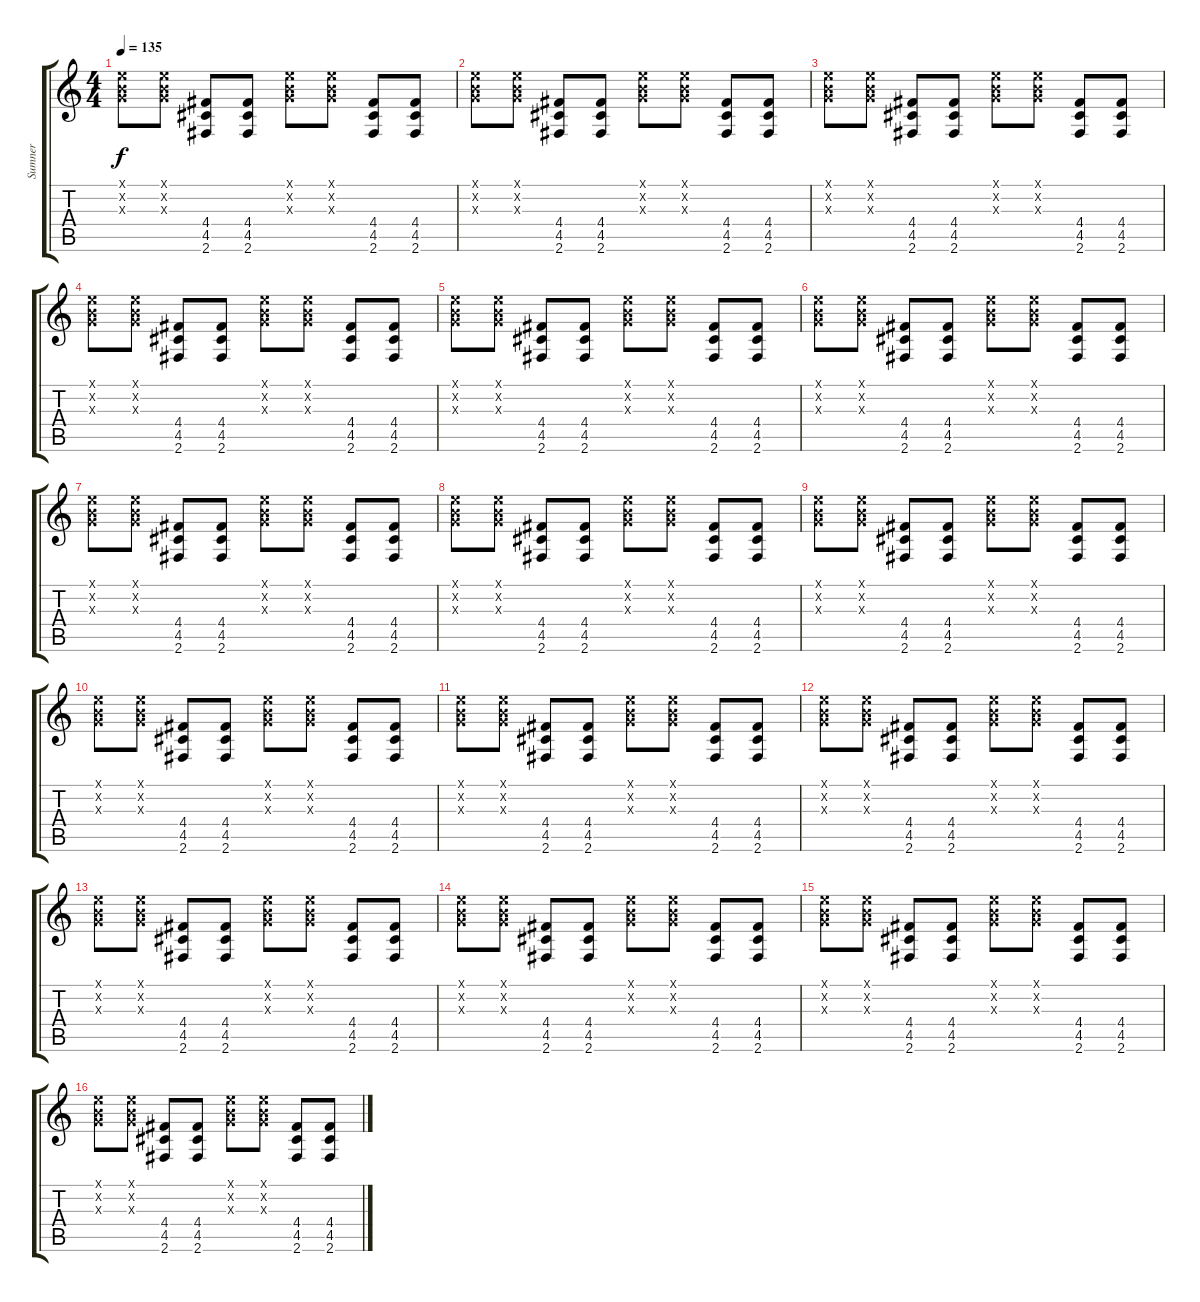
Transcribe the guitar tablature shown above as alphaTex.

\track ("Sumner" "Sumner") {instrument electricguitarclean}
\staff {score tabs}
\tuning (E4 B3 G3 D3 A2 E2) {hide}
\ts (4 4)
\tempo 135
\clef g2
\ks c
(0.1{x} 0.2{x} 0.3{x}).8{dy f} (0.1{x} 0.2{x} 0.3{x}).8 (4.4 4.5 2.6).8 (4.4 4.5 2.6).8 (0.1{x} 0.2{x} 0.3{x}).8 (0.1{x} 0.2{x} 0.3{x}).8 (4.4 4.5 2.6).8 (4.4 4.5 2.6).8 |
(0.1{x} 0.2{x} 0.3{x}).8 (0.1{x} 0.2{x} 0.3{x}).8 (4.4 4.5 2.6).8 (4.4 4.5 2.6).8 (0.1{x} 0.2{x} 0.3{x}).8 (0.1{x} 0.2{x} 0.3{x}).8 (4.4 4.5 2.6).8 (4.4 4.5 2.6).8 |
(0.1{x} 0.2{x} 0.3{x}).8 (0.1{x} 0.2{x} 0.3{x}).8 (4.4 4.5 2.6).8 (4.4 4.5 2.6).8 (0.1{x} 0.2{x} 0.3{x}).8 (0.1{x} 0.2{x} 0.3{x}).8 (4.4 4.5 2.6).8 (4.4 4.5 2.6).8 |
(0.1{x} 0.2{x} 0.3{x}).8 (0.1{x} 0.2{x} 0.3{x}).8 (4.4 4.5 2.6).8 (4.4 4.5 2.6).8 (0.1{x} 0.2{x} 0.3{x}).8 (0.1{x} 0.2{x} 0.3{x}).8 (4.4 4.5 2.6).8 (4.4 4.5 2.6).8 |
(0.1{x} 0.2{x} 0.3{x}).8 (0.1{x} 0.2{x} 0.3{x}).8 (4.4 4.5 2.6).8 (4.4 4.5 2.6).8 (0.1{x} 0.2{x} 0.3{x}).8 (0.1{x} 0.2{x} 0.3{x}).8 (4.4 4.5 2.6).8 (4.4 4.5 2.6).8 |
(0.1{x} 0.2{x} 0.3{x}).8 (0.1{x} 0.2{x} 0.3{x}).8 (4.4 4.5 2.6).8 (4.4 4.5 2.6).8 (0.1{x} 0.2{x} 0.3{x}).8 (0.1{x} 0.2{x} 0.3{x}).8 (4.4 4.5 2.6).8 (4.4 4.5 2.6).8 |
(0.1{x} 0.2{x} 0.3{x}).8 (0.1{x} 0.2{x} 0.3{x}).8 (4.4 4.5 2.6).8 (4.4 4.5 2.6).8 (0.1{x} 0.2{x} 0.3{x}).8 (0.1{x} 0.2{x} 0.3{x}).8 (4.4 4.5 2.6).8 (4.4 4.5 2.6).8 |
(0.1{x} 0.2{x} 0.3{x}).8 (0.1{x} 0.2{x} 0.3{x}).8 (4.4 4.5 2.6).8 (4.4 4.5 2.6).8 (0.1{x} 0.2{x} 0.3{x}).8 (0.1{x} 0.2{x} 0.3{x}).8 (4.4 4.5 2.6).8 (4.4 4.5 2.6).8 |
(0.1{x} 0.2{x} 0.3{x}).8 (0.1{x} 0.2{x} 0.3{x}).8 (4.4 4.5 2.6).8 (4.4 4.5 2.6).8 (0.1{x} 0.2{x} 0.3{x}).8 (0.1{x} 0.2{x} 0.3{x}).8 (4.4 4.5 2.6).8 (4.4 4.5 2.6).8 |
(0.1{x} 0.2{x} 0.3{x}).8 (0.1{x} 0.2{x} 0.3{x}).8 (4.4 4.5 2.6).8 (4.4 4.5 2.6).8 (0.1{x} 0.2{x} 0.3{x}).8 (0.1{x} 0.2{x} 0.3{x}).8 (4.4 4.5 2.6).8 (4.4 4.5 2.6).8 |
(0.1{x} 0.2{x} 0.3{x}).8 (0.1{x} 0.2{x} 0.3{x}).8 (4.4 4.5 2.6).8 (4.4 4.5 2.6).8 (0.1{x} 0.2{x} 0.3{x}).8 (0.1{x} 0.2{x} 0.3{x}).8 (4.4 4.5 2.6).8 (4.4 4.5 2.6).8 |
(0.1{x} 0.2{x} 0.3{x}).8 (0.1{x} 0.2{x} 0.3{x}).8 (4.4 4.5 2.6).8 (4.4 4.5 2.6).8 (0.1{x} 0.2{x} 0.3{x}).8 (0.1{x} 0.2{x} 0.3{x}).8 (4.4 4.5 2.6).8 (4.4 4.5 2.6).8 |
(0.1{x} 0.2{x} 0.3{x}).8 (0.1{x} 0.2{x} 0.3{x}).8 (4.4 4.5 2.6).8 (4.4 4.5 2.6).8 (0.1{x} 0.2{x} 0.3{x}).8 (0.1{x} 0.2{x} 0.3{x}).8 (4.4 4.5 2.6).8 (4.4 4.5 2.6).8 |
(0.1{x} 0.2{x} 0.3{x}).8 (0.1{x} 0.2{x} 0.3{x}).8 (4.4 4.5 2.6).8 (4.4 4.5 2.6).8 (0.1{x} 0.2{x} 0.3{x}).8 (0.1{x} 0.2{x} 0.3{x}).8 (4.4 4.5 2.6).8 (4.4 4.5 2.6).8 |
(0.1{x} 0.2{x} 0.3{x}).8 (0.1{x} 0.2{x} 0.3{x}).8 (4.4 4.5 2.6).8 (4.4 4.5 2.6).8 (0.1{x} 0.2{x} 0.3{x}).8 (0.1{x} 0.2{x} 0.3{x}).8 (4.4 4.5 2.6).8 (4.4 4.5 2.6).8 |
(0.1{x} 0.2{x} 0.3{x}).8 (0.1{x} 0.2{x} 0.3{x}).8 (4.4 4.5 2.6).8 (4.4 4.5 2.6).8 (0.1{x} 0.2{x} 0.3{x}).8 (0.1{x} 0.2{x} 0.3{x}).8 (4.4 4.5 2.6).8 (4.4 4.5 2.6).8
